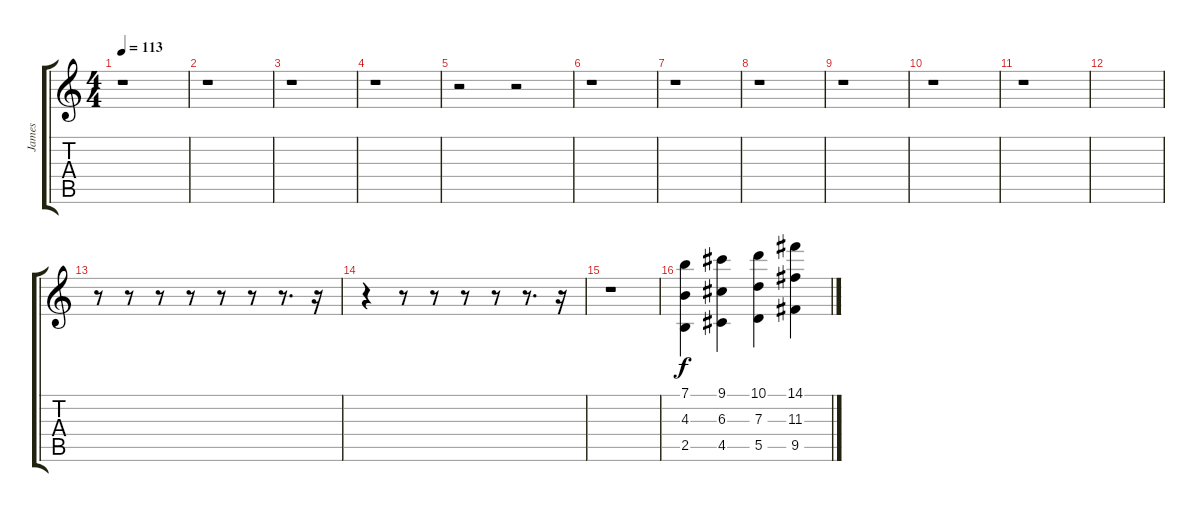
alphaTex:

\track ("James" "James") {instrument electricguitarclean}
\staff {score tabs}
\tuning (E4 B3 G3 D3 A2 E2) {hide}
\ts (4 4)
\tempo 113
\clef g2
\ks c
r.1{dy f} |
r.1 |
r.1 |
r.1 |
r.2 r.2 |
r.1 |
r.1 |
r.1 |
r.1 |
r.1 |
r.1 |
|
r.8{instrument distortionguitar} r.8 r.8 r.8 r.8 r.8 r.8{d} r.16 |
r.4 r.8 r.8 r.8 r.8 r.8{d} r.16 |
r.1 |
(7.1 4.3 2.5).4{volume 9} (9.1 6.3 4.5).4 (10.1 7.3 5.5).4 (14.1 11.3 9.5).4
